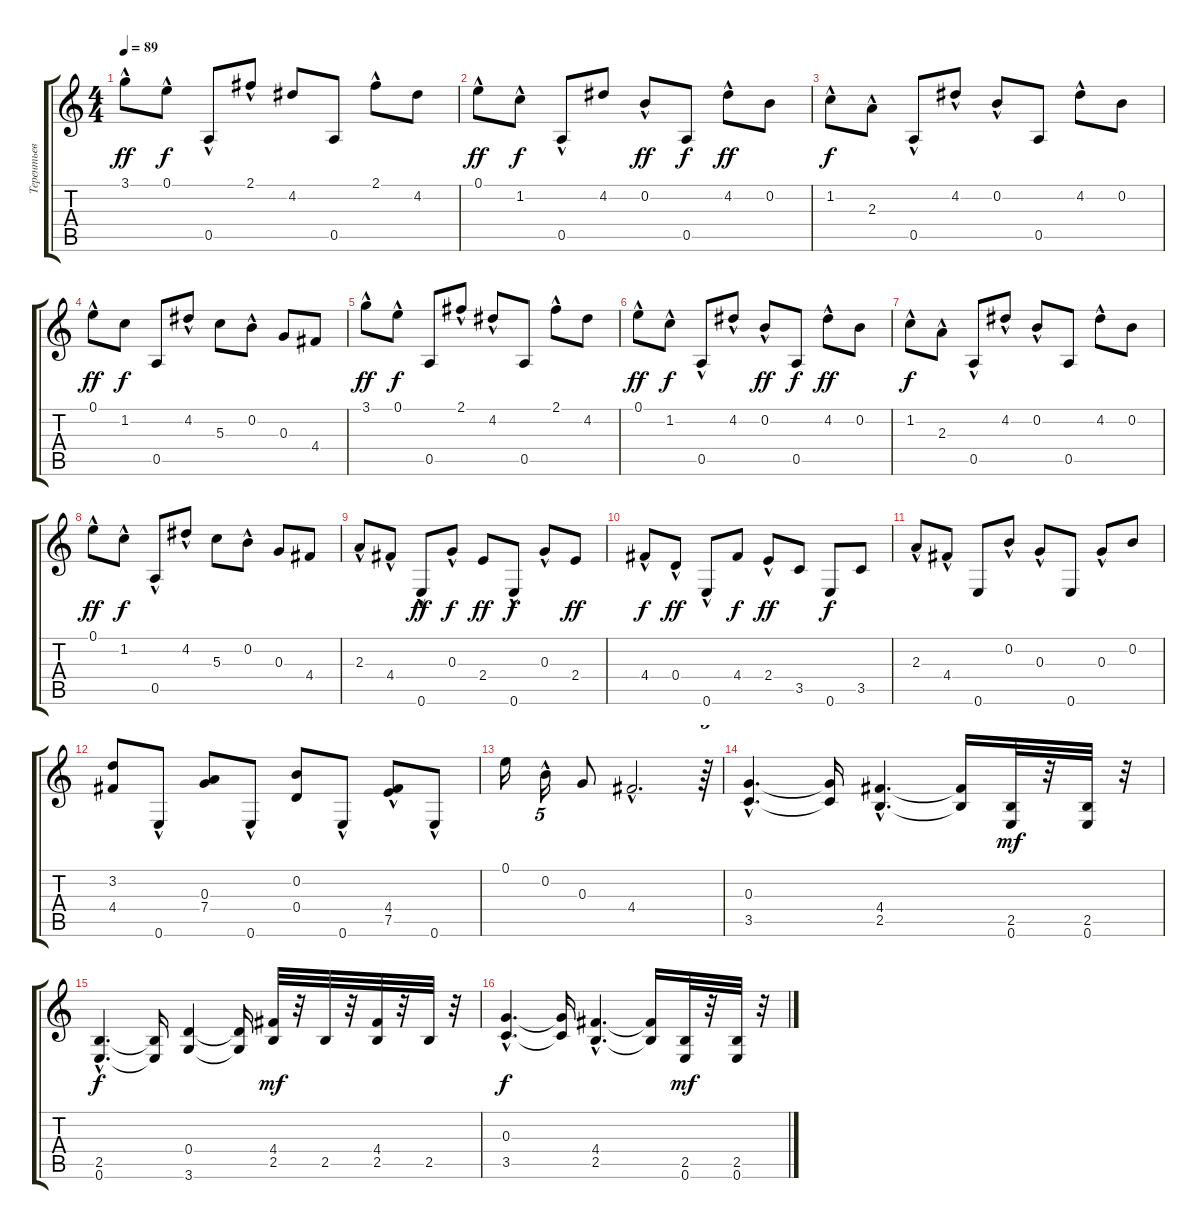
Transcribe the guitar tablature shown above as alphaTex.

\track ("Терентьев" "Терентьев") {instrument distortionguitar}
\staff {score tabs}
\tuning (E4 B3 G3 D3 A2 E2) {hide}
\ts (4 4)
\tempo 89
\clef g2
\ks c
3.1{hac}.8{dy ff} 0.1{hac}.8{dy f} 0.5{hac}.8 2.1{hac}.8 4.2.8 0.5.8 2.1{hac}.8 4.2.8 |
0.1{hac}.8{dy ff} 1.2{hac}.8{dy f} 0.5{hac}.8 4.2.8 0.2{hac}.8{dy ff} 0.5.8{dy f} 4.2{hac}.8{dy ff} 0.2.8 |
1.2{hac}.8{dy f} 2.3{hac}.8 0.5{hac}.8 4.2{hac}.8 0.2{hac}.8 0.5.8 4.2{hac}.8 0.2.8 |
0.1{hac}.8{dy ff} 1.2.8{dy f} 0.5.8 4.2{hac}.8 5.3.8 0.2{hac}.8 0.3.8 4.4.8 |
3.1{hac}.8{dy ff} 0.1{hac}.8{dy f} 0.5.8 2.1{hac}.8 4.2{hac}.8 0.5.8 2.1{hac}.8 4.2.8 |
0.1{hac}.8{dy ff} 1.2{hac}.8{dy f} 0.5{hac}.8 4.2{hac}.8 0.2{hac}.8{dy ff} 0.5.8{dy f} 4.2{hac}.8{dy ff} 0.2.8 |
1.2{hac}.8{dy f} 2.3{hac}.8 0.5{hac}.8 4.2{hac}.8 0.2{hac}.8 0.5.8 4.2{hac}.8 0.2.8 |
0.1{hac}.8{dy ff} 1.2{hac}.8{dy f} 0.5{hac}.8 4.2{hac}.8 5.3.8 0.2{hac}.8 0.3.8 4.4.8 |
2.3{hac}.8{instrument acousticguitarsteel} 4.4{hac}.8 0.6{hac}.8{dy ff} 0.3{hac}.8{dy f} 2.4.8{dy ff} 0.6{hac}.8{dy f} 0.3{hac}.8 2.4.8{dy ff} |
4.4{hac}.8{dy f} 0.4{hac}.8{dy ff} 0.6{hac}.8 4.4.8{dy f} 2.4{hac}.8{dy ff} 3.5.8 0.6.8{dy f} 3.5.8 |
2.3{hac}.8 4.4{hac}.8 0.6.8 0.2{hac}.8 0.3{hac}.8 0.6.8 0.3{hac}.8 0.2.8 |
(3.2 4.4).8 0.6{hac}.8 (0.3 7.4).8 0.6{hac}.8 (0.2 0.4).8 0.6{hac}.8 (4.4 7.5{hac}).8 0.6{hac}.8 |
0.1.16 0.2{hac}.16{tu (5 4)} 0.3.8 4.4{hac}.2{d} r.64{tu (5 4)} |
(0.3{hac} 3.5{hac}).4{d instrument distortionguitar} (0.3{t} 3.5{t}).16 (4.4{hac} 2.5{hac}).4{d} (4.4{t} 2.5{t}).16 (2.5 0.6).32{dy mf} r.32 (2.5 0.6).32 r.32 |
(2.5{hac} 0.6{hac}).4{d dy f} (2.5{t} 0.6{t}).16 (0.4 3.6).4 (0.4{t} 3.6{t}).16 (4.4 2.5).32{dy mf} r.32 2.5.32 r.32 (4.4 2.5).32 r.32 2.5.32 r.32 |
(0.3{hac} 3.5{hac}).4{d dy f} (0.3{t} 3.5{t}).16 (4.4{hac} 2.5{hac}).4{d} (4.4{t} 2.5{t}).16 (2.5 0.6).32{dy mf} r.32 (2.5 0.6).32 r.32
